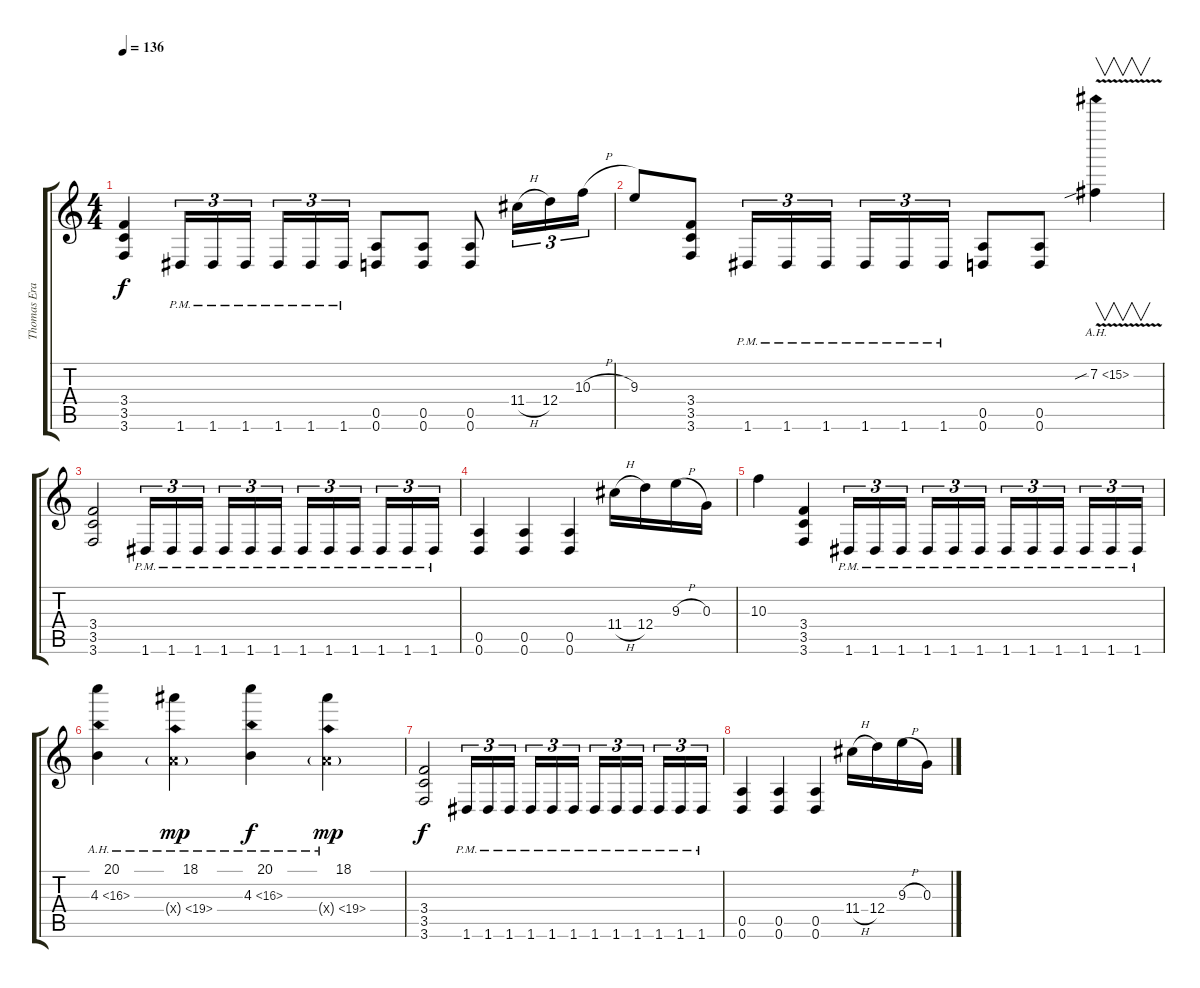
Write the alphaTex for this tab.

\track ("Thomas Erak" "Thomas Era") {instrument distortionguitar}
\staff {score tabs}
\tuning (E4 B3 G3 D3 A2 D2) {hide}
\ts (4 4)
\tempo 136
\clef g2
\ks c
(3.4 3.5 3.6).4{dy f} 1.6{pm}.16{tu (3 2)} 1.6{pm}.16{tu (3 2)} 1.6{pm}.16{tu (3 2) beam splitsecondary} 1.6{pm}.16{tu (3 2)} 1.6{pm}.16{tu (3 2)} 1.6{pm}.16{tu (3 2)} (0.5 0.6).8 (0.5 0.6).8 (0.5 0.6).8 11.4{h}.16{tu (3 2)} 12.4.16{tu (3 2)} 10.3{h}.16{tu (3 2)} |
9.3.8 (3.4 3.5 3.6).8 1.6{pm}.16{tu (3 2)} 1.6{pm}.16{tu (3 2)} 1.6{pm}.16{tu (3 2) beam splitsecondary} 1.6{pm}.16{tu (3 2)} 1.6{pm}.16{tu (3 2)} 1.6{pm}.16{tu (3 2)} (0.5 0.6).8 (0.5 0.6).8 7.2{ah 8 v sib}.4{v} |
(3.4 3.5 3.6).2 1.6{pm}.16{tu (3 2)} 1.6{pm}.16{tu (3 2)} 1.6{pm}.16{tu (3 2) beam splitsecondary} 1.6{pm}.16{tu (3 2)} 1.6{pm}.16{tu (3 2)} 1.6{pm}.16{tu (3 2)} 1.6{pm}.16{tu (3 2)} 1.6{pm}.16{tu (3 2)} 1.6{pm}.16{tu (3 2) beam splitsecondary} 1.6{pm}.16{tu (3 2)} 1.6{pm}.16{tu (3 2)} 1.6{pm}.16{tu (3 2)} |
(0.5 0.6).4 (0.5 0.6).4 (0.5 0.6).4 11.4{h}.16 12.4.16 9.3{h}.16 0.3.16 |
10.3.4 (3.4 3.5 3.6).4 1.6{pm}.16{tu (3 2)} 1.6{pm}.16{tu (3 2)} 1.6{pm}.16{tu (3 2) beam splitsecondary} 1.6{pm}.16{tu (3 2)} 1.6{pm}.16{tu (3 2)} 1.6{pm}.16{tu (3 2)} 1.6{pm}.16{tu (3 2)} 1.6{pm}.16{tu (3 2)} 1.6{pm}.16{tu (3 2) beam splitsecondary} 1.6{pm}.16{tu (3 2)} 1.6{pm}.16{tu (3 2)} 1.6{pm}.16{tu (3 2)} |
(20.1 4.3{ah 12}).4{volume 8} (18.1 7.4{ah 12 g x}).4{dy mp} (20.1 4.3{ah 12}).4{dy f} (18.1 7.4{ah 12 g x}).4{dy mp} |
(3.4 3.5 3.6).2{dy f volume 12} 1.6{pm}.16{tu (3 2)} 1.6{pm}.16{tu (3 2)} 1.6{pm}.16{tu (3 2) beam splitsecondary} 1.6{pm}.16{tu (3 2)} 1.6{pm}.16{tu (3 2)} 1.6{pm}.16{tu (3 2)} 1.6{pm}.16{tu (3 2)} 1.6{pm}.16{tu (3 2)} 1.6{pm}.16{tu (3 2) beam splitsecondary} 1.6{pm}.16{tu (3 2)} 1.6{pm}.16{tu (3 2)} 1.6{pm}.16{tu (3 2)} |
(0.5 0.6).4 (0.5 0.6).4 (0.5 0.6).4 11.4{h}.16 12.4.16 9.3{h}.16 0.3.16
